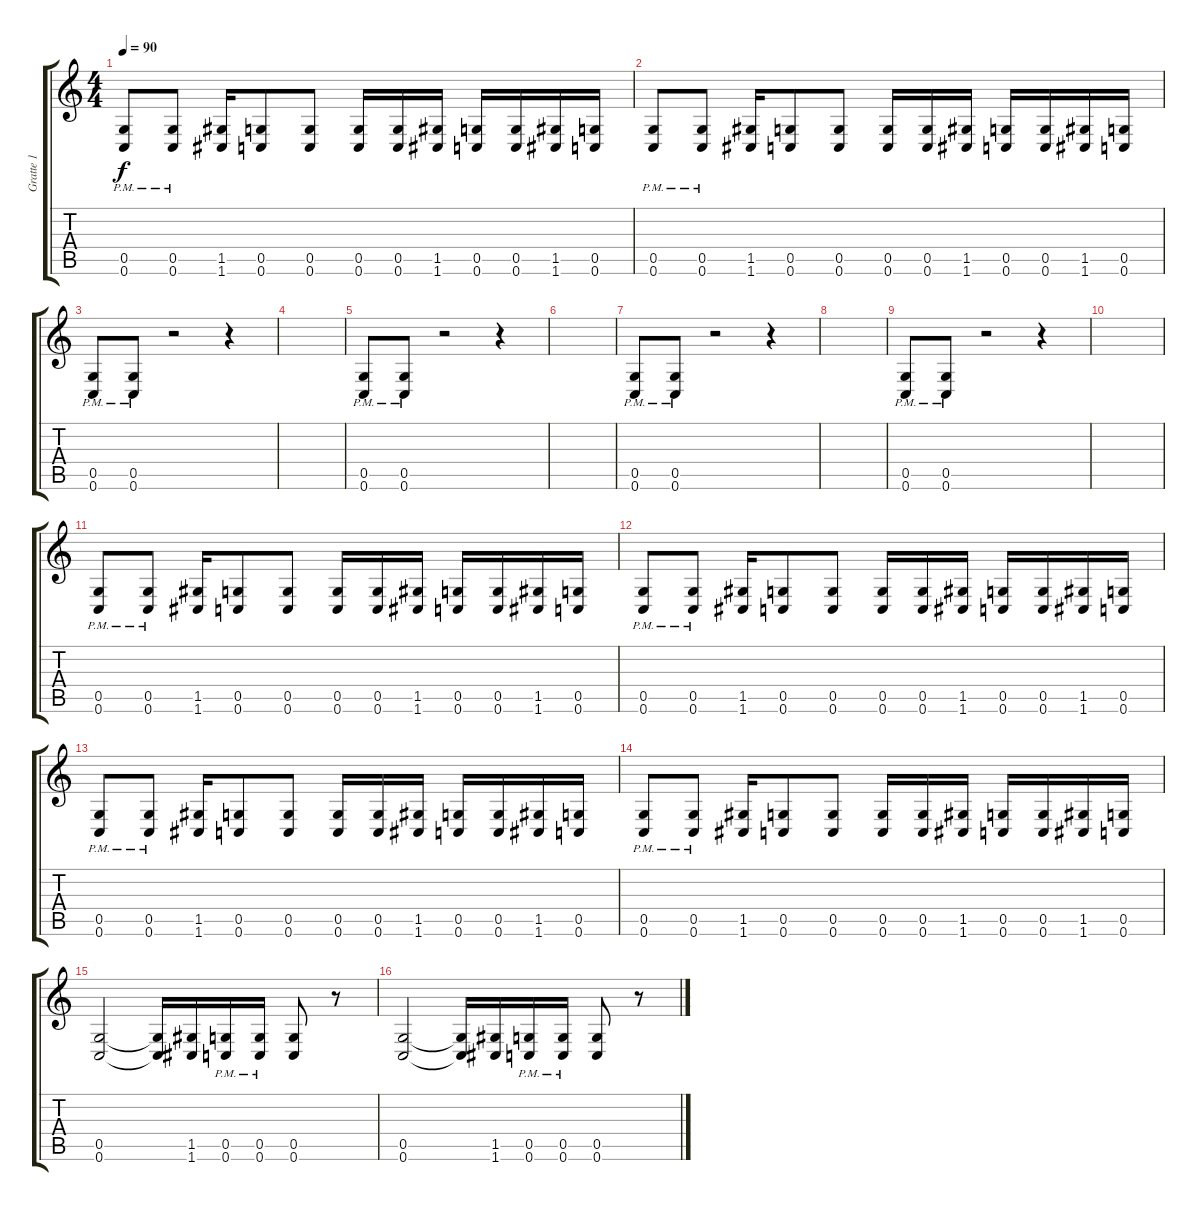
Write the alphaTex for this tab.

\track ("Gratte 1" "Gratte 1") {instrument distortionguitar}
\staff {score tabs}
\tuning (D4 A3 F3 C3 G2 C2) {hide}
\ts (4 4)
\tempo 90
\clef g2
\ks c
(0.5{pm} 0.6{pm}).8{dy f} (0.5{pm} 0.6{pm}).8 (1.5 1.6).16 (0.5 0.6).8 (0.5 0.6).8 (0.5 0.6).16 (0.5 0.6).16 (1.5 1.6).16 (0.5 0.6).16 (0.5 0.6).16 (1.5 1.6).16 (0.5 0.6).16 |
(0.5{pm} 0.6{pm}).8 (0.5{pm} 0.6{pm}).8 (1.5 1.6).16 (0.5 0.6).8 (0.5 0.6).8 (0.5 0.6).16 (0.5 0.6).16 (1.5 1.6).16 (0.5 0.6).16 (0.5 0.6).16 (1.5 1.6).16 (0.5 0.6).16 |
(0.5{pm} 0.6{pm}).8 (0.5{pm} 0.6{pm}).8 r.2 r.4 |
|
(0.5{pm} 0.6{pm}).8 (0.5{pm} 0.6{pm}).8 r.2 r.4 |
|
(0.5{pm} 0.6{pm}).8 (0.5{pm} 0.6{pm}).8 r.2 r.4 |
|
(0.5{pm} 0.6{pm}).8 (0.5{pm} 0.6{pm}).8 r.2 r.4 |
|
(0.5{pm} 0.6{pm}).8 (0.5{pm} 0.6{pm}).8 (1.5 1.6).16 (0.5 0.6).8 (0.5 0.6).8 (0.5 0.6).16 (0.5 0.6).16 (1.5 1.6).16 (0.5 0.6).16 (0.5 0.6).16 (1.5 1.6).16 (0.5 0.6).16 |
(0.5{pm} 0.6{pm}).8 (0.5{pm} 0.6{pm}).8 (1.5 1.6).16 (0.5 0.6).8 (0.5 0.6).8 (0.5 0.6).16 (0.5 0.6).16 (1.5 1.6).16 (0.5 0.6).16 (0.5 0.6).16 (1.5 1.6).16 (0.5 0.6).16 |
(0.5{pm} 0.6{pm}).8 (0.5{pm} 0.6{pm}).8 (1.5 1.6).16 (0.5 0.6).8 (0.5 0.6).8 (0.5 0.6).16 (0.5 0.6).16 (1.5 1.6).16 (0.5 0.6).16 (0.5 0.6).16 (1.5 1.6).16 (0.5 0.6).16 |
(0.5{pm} 0.6{pm}).8 (0.5{pm} 0.6{pm}).8 (1.5 1.6).16 (0.5 0.6).8 (0.5 0.6).8 (0.5 0.6).16 (0.5 0.6).16 (1.5 1.6).16 (0.5 0.6).16 (0.5 0.6).16 (1.5 1.6).16 (0.5 0.6).16 |
(0.5 0.6).2 (0.5{t} 0.6{t}).16 (1.5 1.6).16 (0.5{pm} 0.6{pm}).16 (0.5{pm} 0.6{pm}).16 (0.5 0.6).8 r.8 |
(0.5 0.6).2 (0.5{t} 0.6{t}).16 (1.5 1.6).16 (0.5{pm} 0.6{pm}).16 (0.5{pm} 0.6{pm}).16 (0.5 0.6).8 r.8
